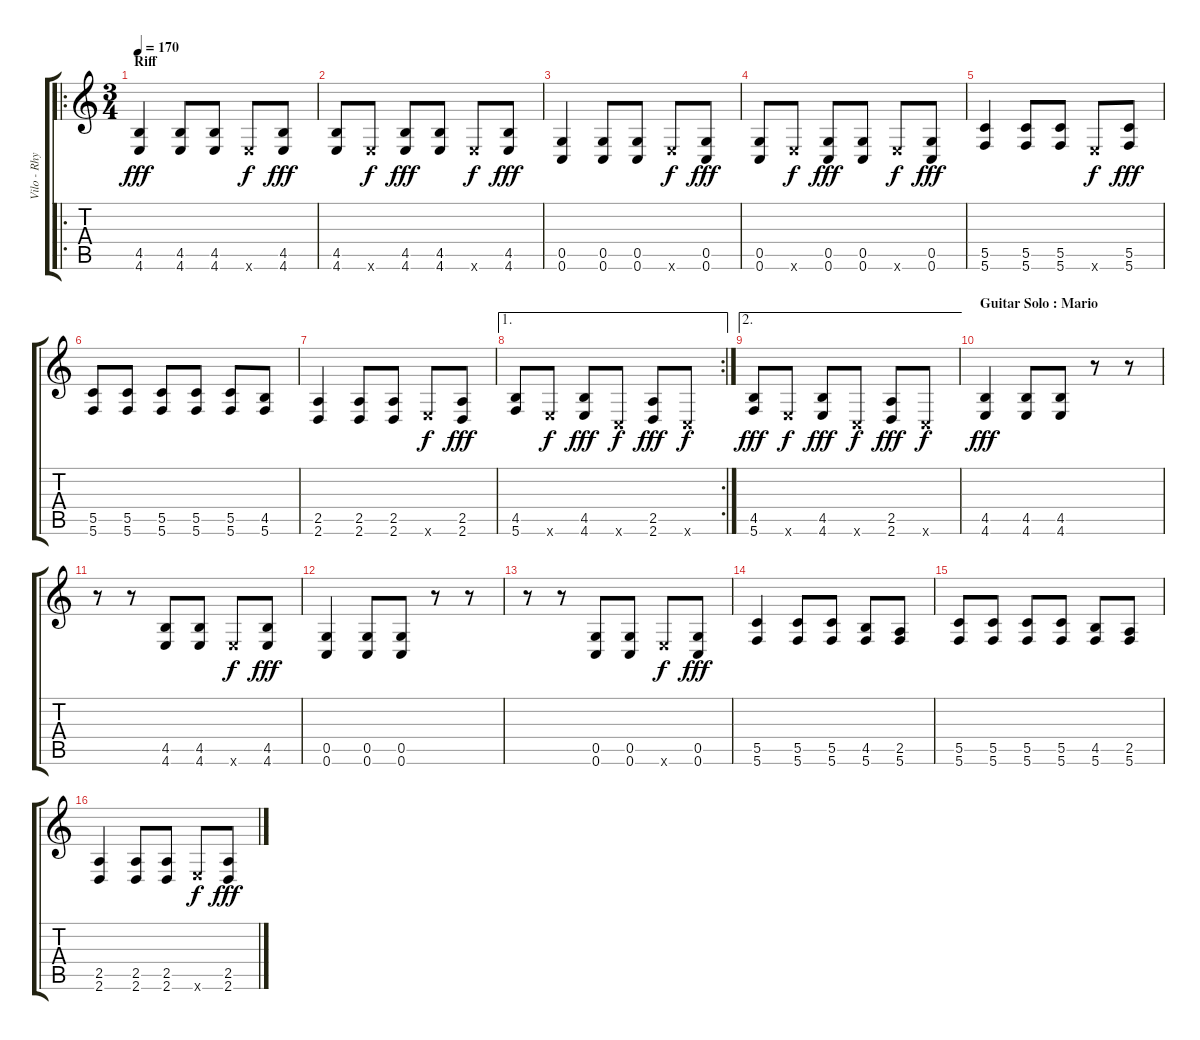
\track ("Vilo - Rhythm Guitar" "Vilo - Rhy") {instrument distortionguitar}
\staff {score tabs}
\tuning (D4 A3 F3 C3 G2 C2) {hide}
\ro
\ts (3 4)
\section ("" "Riff")
\tempo 170
\clef g2
\ks c
(4.5 4.6).4{dy fff instrument distortionguitar} (4.5 4.6).8 (4.5 4.6).8 4.6{x}.8{dy f} (4.5 4.6).8{dy fff} |
(4.5 4.6).8 4.6{x}.8{dy f} (4.5 4.6).8{dy fff} (4.5 4.6).8 4.6{x}.8{dy f} (4.5 4.6).8{dy fff} |
(0.5 0.6).4 (0.5 0.6).8 (0.5 0.6).8 4.6{x}.8{dy f} (0.5 0.6).8{dy fff} |
(0.5 0.6).8 4.6{x}.8{dy f} (0.5 0.6).8{dy fff} (0.5 0.6).8 4.6{x}.8{dy f} (0.5 0.6).8{dy fff} |
(5.5 5.6).4 (5.5 5.6).8 (5.5 5.6).8 4.6{x}.8{dy f} (5.5 5.6).8{dy fff} |
(5.5 5.6).8 (5.5 5.6).8 (5.5 5.6).8 (5.5 5.6).8 (5.5 5.6).8 (4.5 5.6).8 |
(2.5 2.6).4 (2.5 2.6).8 (2.5 2.6).8 4.6{x}.8{dy f} (2.5 2.6).8{dy fff} |
\ae 1
\rc 2
(4.5 5.6).8 4.6{x}.8{dy f} (4.5 4.6).8{dy fff} 0.6{x}.8{dy f} (2.5 2.6).8{dy fff} 0.6{x}.8{dy f} |
\ae 2
(4.5 5.6).8{dy fff volume 13} 4.6{x}.8{dy f} (4.5 4.6).8{dy fff} 0.6{x}.8{dy f} (2.5 2.6).8{dy fff} 0.6{x}.8{dy f} |
\section ("" "Guitar Solo : Mario ")
(4.5 4.6).4{dy fff} (4.5 4.6).8 (4.5 4.6).8 r.8 r.8 |
r.8 r.8 (4.5 4.6).8 (4.5 4.6).8 4.6{x}.8{dy f} (4.5 4.6).8{dy fff} |
(0.5 0.6).4 (0.5 0.6).8 (0.5 0.6).8 r.8 r.8 |
r.8 r.8 (0.5 0.6).8 (0.5 0.6).8 4.6{x}.8{dy f} (0.5 0.6).8{dy fff} |
(5.5 5.6).4 (5.5 5.6).8 (5.5 5.6).8 (4.5 5.6).8 (2.5 5.6).8 |
(5.5 5.6).8 (5.5 5.6).8 (5.5 5.6).8 (5.5 5.6).8 (4.5 5.6).8 (2.5 5.6).8 |
(2.5 2.6).4 (2.5 2.6).8 (2.5 2.6).8 4.6{x}.8{dy f} (2.5 2.6).8{dy fff}
